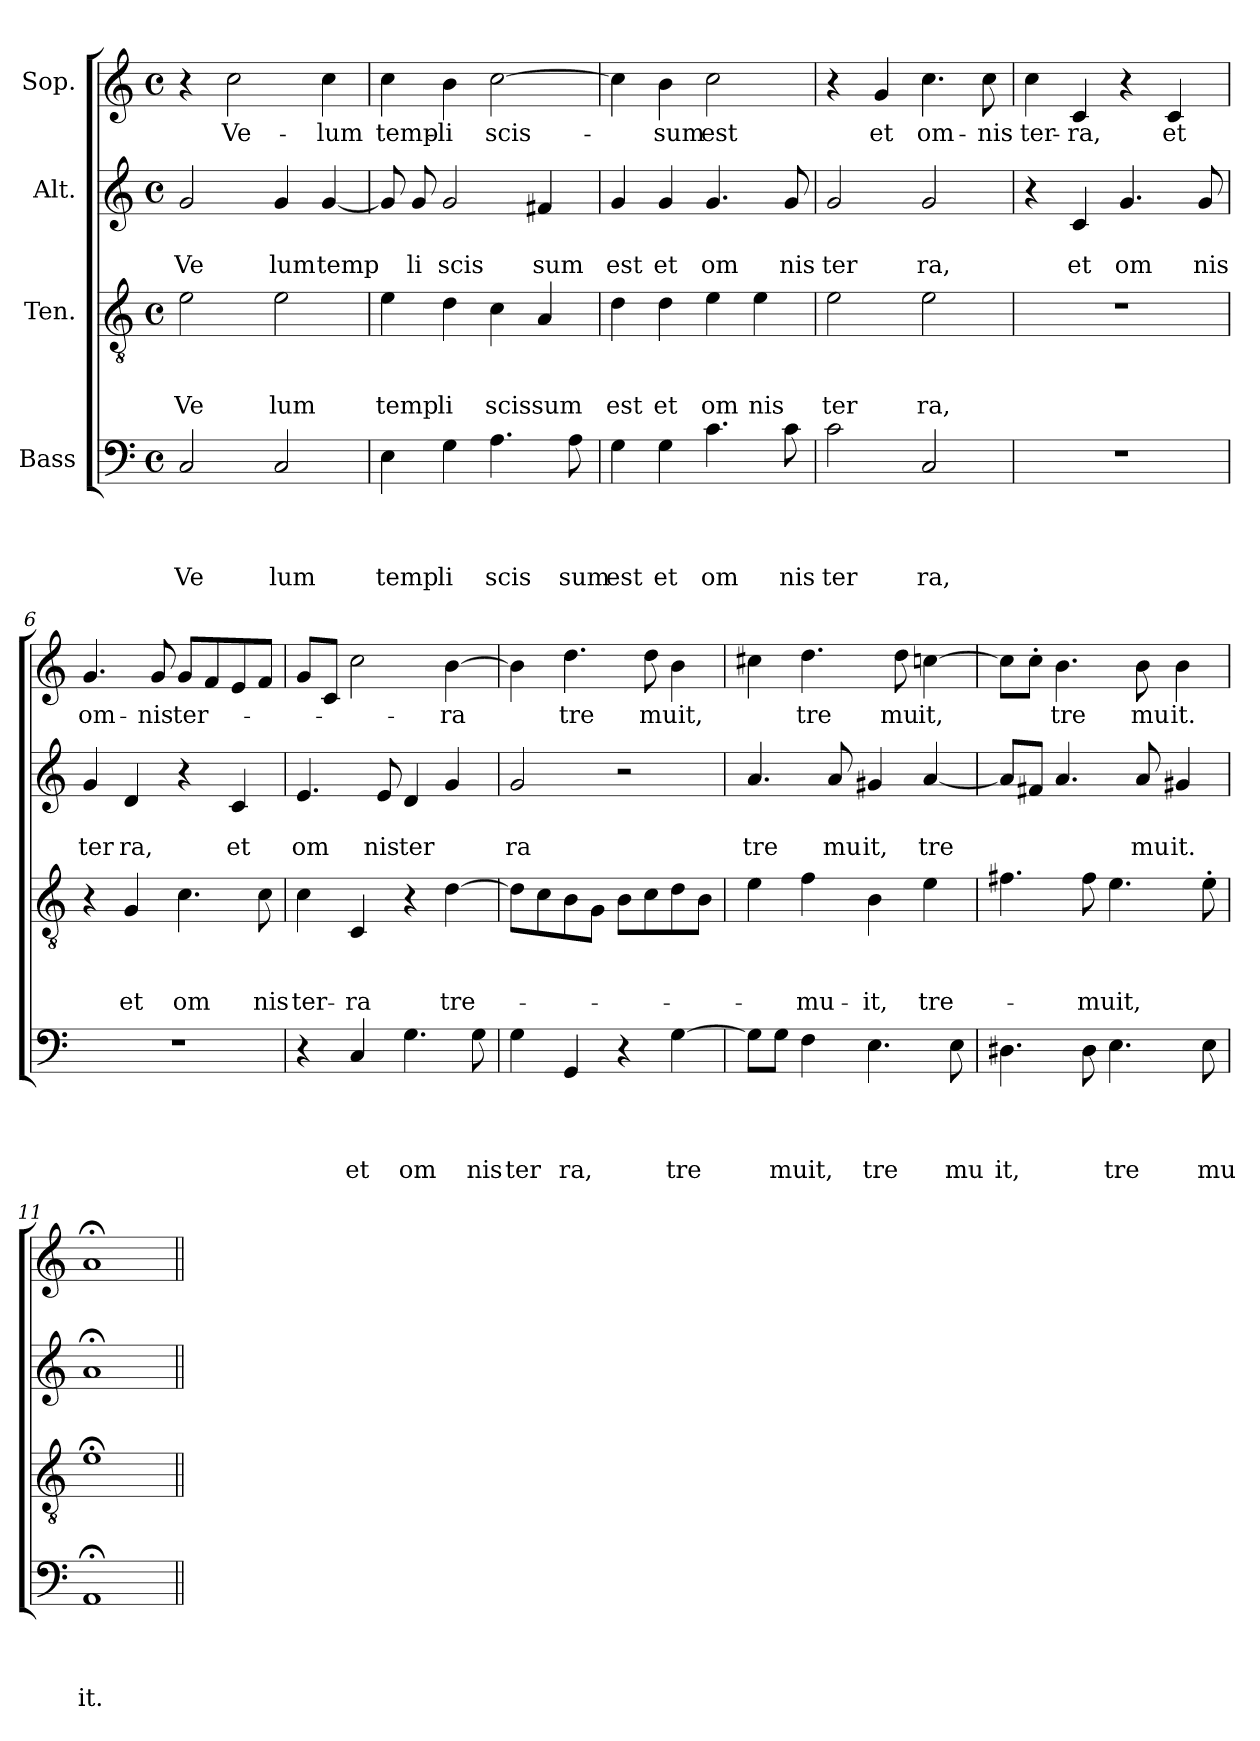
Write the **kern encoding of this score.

**kern	**text	**text	**text	**text	**kern	**text	**text	**text	**kern	**text	**text	**kern	**text
*part4	*part4	*part4	*part4	*part4	*part3	*part3	*part3	*part3	*part2	*part2	*part2	*part1	*part1
*staff4	*staff4	*staff4	*staff4	*staff4	*staff3	*staff3	*staff3	*staff3	*staff2	*staff2	*staff2	*staff1	*staff1
*I"Bass	*	*	*	*	*I"Ten.	*	*	*	*I"Alt.	*	*	*I"Sop.	*
*clefF4	*	*	*	*	*clefGv2	*	*	*	*clefG2	*	*	*clefG2	*
*k[]	*	*	*	*	*k[]	*	*	*	*k[]	*	*	*k[]	*
*C:	*	*	*	*	*C:	*	*	*	*C:	*	*	*C:	*
*M4/4	*	*	*	*	*M4/4	*	*	*	*M4/4	*	*	*M4/4	*
*met(c)	*	*	*	*	*met(c)	*	*	*	*met(c)	*	*	*met(c)	*
=1	=1	=1	=1	=1	=1	=1	=1	=1	=1	=1	=1	=1	=1
!	!	!	!	!LO:LY:b	!	!	!	!LO:LY:b	!	!	!LO:LY:b	!	!
2C/	.	.	.	Ve	2e\	.	.	Ve	2g/	.	Ve	4r	.
!	!	!	!	!	!	!	!	!	!	!	!	!	!LO:LY:b
.	.	.	.	.	.	.	.	.	.	.	.	2cc\	Ve-
!	!	!	!	!LO:LY:b	!	!	!	!LO:LY:b	!	!	!LO:LY:b	!	!
2C/	.	.	.	lum	2e\	.	.	lum	4g/	.	lum	.	.
!	!	!	!	!	!	!	!	!	!	!	!LO:LY:b	!	!LO:LY:b
.	.	.	.	.	.	.	.	.	[<4g/	.	temp	4cc\	-lum
=2	=2	=2	=2	=2	=2	=2	=2	=2	=2	=2	=2	=2	=2
!	!	!	!	!LO:LY:b	!	!	!	!LO:LY:b	!	!	!	!	!LO:LY:b
4E\	.	.	.	temp	4e\	.	.	temp	8g/]	.	.	4cc\	temp-
!	!	!	!	!	!	!	!	!	!	!	!LO:LY:b	!	!
.	.	.	.	.	.	.	.	.	8g/	.	li	.	.
!	!	!	!	!LO:LY:b	!	!	!	!LO:LY:b	!	!	!LO:LY:b	!	!LO:LY:b
4G\	.	.	.	li	4d\	.	.	li	2g/	.	scis	4b\	-li
!	!	!	!	!LO:LY:b	!	!	!	!LO:LY:b	!	!	!	!	!LO:LY:b
4.A\	.	.	.	scis	4c\	.	.	scissum	.	.	.	[>2cc\	scis-
!	!	!	!	!	!	!	!	!	!	!	!LO:LY:b	!	!
.	.	.	.	.	4A/	.	.	.	4f#X/	.	sum	.	.
!	!	!	!	!LO:LY:b	!	!	!	!	!	!	!	!	!
8A\	.	.	.	sum	.	.	.	.	.	.	.	.	.
=3	=3	=3	=3	=3	=3	=3	=3	=3	=3	=3	=3	=3	=3
!	!	!	!	!LO:LY:b	!	!	!	!LO:LY:b	!	!	!LO:LY:b	!	!
4G\	.	.	.	est	4d\	.	.	est	4g/	.	est	4cc\]	.
!	!	!	!	!LO:LY:b	!	!	!	!LO:LY:b	!	!	!LO:LY:b	!	!LO:LY:b
4G\	.	.	.	et	4d\	.	.	et	4g/	.	et	4b\	-sum
!	!	!	!	!LO:LY:b	!	!	!	!LO:LY:b	!	!	!LO:LY:b	!	!LO:LY:b
4.c\	.	.	.	om	4e\	.	.	om	4.g/	.	om	2cc\	est
!	!	!	!	!	!	!	!	!LO:LY:b	!	!	!	!	!
.	.	.	.	.	4e\	.	.	nis	.	.	.	.	.
!	!	!	!	!LO:LY:b	!	!	!	!	!	!	!LO:LY:b	!	!
8c\	.	.	.	nis	.	.	.	.	8g/	.	nis	.	.
=4	=4	=4	=4	=4	=4	=4	=4	=4	=4	=4	=4	=4	=4
!	!	!	!	!LO:LY:b	!	!	!	!LO:LY:b	!	!	!LO:LY:b	!	!
2c\	.	.	.	ter	2e\	.	.	ter	2g/	.	ter	4r	.
!	!	!	!	!	!	!	!	!	!	!	!	!	!LO:LY:b
.	.	.	.	.	.	.	.	.	.	.	.	4g/	et
!	!	!	!	!LO:LY:b	!	!	!	!LO:LY:b	!	!	!LO:LY:b	!	!LO:LY:b
2C/	.	.	.	ra,	2e\	.	.	ra,	2g/	.	ra,	4.cc\	om-
!	!	!	!	!	!	!	!	!	!	!	!	!	!LO:LY:b
.	.	.	.	.	.	.	.	.	.	.	.	8cc\	-nis
=5	=5	=5	=5	=5	=5	=5	=5	=5	=5	=5	=5	=5	=5
!	!	!	!	!	!	!	!	!	!	!	!	!	!LO:LY:b
1r	.	.	.	.	1r	.	.	.	4r	.	.	4cc\	ter-
!	!	!	!	!	!	!	!	!	!	!	!LO:LY:b	!	!LO:LY:b
.	.	.	.	.	.	.	.	.	4c/	.	et	4c/	-ra,
!	!	!	!	!	!	!	!	!	!	!	!LO:LY:b	!	!
.	.	.	.	.	.	.	.	.	4.g/	.	om	4r	.
!	!	!	!	!	!	!	!	!	!	!	!	!	!LO:LY:b
.	.	.	.	.	.	.	.	.	.	.	.	4c/	et
!	!	!	!	!	!	!	!	!	!	!	!LO:LY:b	!	!
.	.	.	.	.	.	.	.	.	8g/	.	nis	.	.
=6	=6	=6	=6	=6	=6	=6	=6	=6	=6	=6	=6	=6	=6
!	!	!	!	!	!	!	!	!	!	!	!LO:LY:b	!	!LO:LY:b
1r	.	.	.	.	4r	.	.	.	4g/	.	ter	4.g/	om-
!	!	!	!	!	!	!	!	!LO:LY:b	!	!	!LO:LY:b	!	!
.	.	.	.	.	4G/	.	.	et	4d/	.	ra,	.	.
!	!	!	!	!	!	!	!	!	!	!	!	!	!LO:LY:b
.	.	.	.	.	.	.	.	.	.	.	.	8g/	-nis
!	!	!	!	!	!	!	!	!LO:LY:b	!	!	!	!	!LO:LY:b
.	.	.	.	.	4.c\	.	.	om	4r	.	.	8g/L	ter-
.	.	.	.	.	.	.	.	.	.	.	.	8f/	.
!	!	!	!	!	!	!	!	!	!	!	!LO:LY:b	!	!
.	.	.	.	.	.	.	.	.	4c/	.	et	8e/	.
!	!	!	!	!	!	!	!	!LO:LY:b	!	!	!	!	!
.	.	.	.	.	8c\	.	.	nis	.	.	.	8f/J	.
!!LO:LB:g=z
=7	=7	=7	=7	=7	=7	=7	=7	=7	=7	=7	=7	=7	=7
!	!	!	!	!	!	!	!	!LO:LY:b	!	!	!LO:LY:b	!	!
4r	.	.	.	.	4c\	.	.	ter-	4.e/	.	om	8g/L	.
.	.	.	.	.	.	.	.	.	.	.	.	8c/J	.
!	!	!	!	!LO:LY:b	!	!	!	!LO:LY:b	!	!	!	!	!
4C/	.	.	.	et	4C/	.	.	-ra	.	.	.	2cc\	.
!	!	!	!	!	!	!	!	!	!	!	!LO:LY:b	!	!
.	.	.	.	.	.	.	.	.	8e/	.	nis	.	.
!	!	!	!	!LO:LY:b	!	!	!	!	!	!	!LO:LY:b	!	!
4.G\	.	.	.	om	4r	.	.	.	4d/	.	ter	.	.
!	!	!	!	!	!	!	!	!LO:LY:b	!	!	!	!	!LO:LY:b
.	.	.	.	.	[>4d\	.	.	tre-	4g/	.	.	[>4b\	-ra
!	!	!	!	!LO:LY:b	!	!	!	!	!	!	!	!	!
8G\	.	.	.	nis	.	.	.	.	.	.	.	.	.
=8	=8	=8	=8	=8	=8	=8	=8	=8	=8	=8	=8	=8	=8
!	!	!	!	!LO:LY:b	!	!	!	!	!	!	!LO:LY:b	!	!
4G\	.	.	.	ter	8d\L]	.	.	.	2g/	.	ra	4b\]	.
.	.	.	.	.	8c\	.	.	.	.	.	.	.	.
!	!	!	!	!LO:LY:b	!	!	!	!	!	!	!	!	!LO:LY:b
4GG/	.	.	.	ra,	8B\	.	.	.	.	.	.	4.dd\	tre
.	.	.	.	.	8G\J	.	.	.	.	.	.	.	.
4r	.	.	.	.	8B\L	.	.	.	2r	.	.	.	.
!	!	!	!	!	!	!	!	!	!	!	!	!	!LO:LY:b
.	.	.	.	.	8c\	.	.	.	.	.	.	8dd\	muit,
!	!	!	!	!LO:LY:b	!	!	!	!	!	!	!	!	!
[>4G\	.	.	.	tre	8d\	.	.	.	.	.	.	4b\	.
.	.	.	.	.	8B\J	.	.	.	.	.	.	.	.
=9	=9	=9	=9	=9	=9	=9	=9	=9	=9	=9	=9	=9	=9
!	!	!	!	!	!	!	!	!	!	!	!LO:LY:b	!	!
8G\L]	.	.	.	.	4e\	.	.	.	4.a/	.	tre	4cc#X\	.
!	!	!	!	!LO:LY:b	!	!	!	!	!	!	!	!	!
8G\J	.	.	.	muit,	.	.	.	.	.	.	.	.	.
!	!	!	!	!	!	!	!	!LO:LY:b	!	!	!	!	!LO:LY:b
4F\	.	.	.	.	4f\	.	.	-mu-	.	.	.	4.dd\	tre
!	!	!	!	!	!	!	!	!	!	!	!LO:LY:b	!	!
.	.	.	.	.	.	.	.	.	8a/	.	mu	.	.
!	!	!	!	!LO:LY:b	!	!	!	!LO:LY:b	!	!	!LO:LY:b	!	!
4.E\	.	.	.	tre	4B\	.	.	-it,	4g#X/	.	it,	.	.
!	!	!	!	!	!	!	!	!	!	!	!	!	!LO:LY:b
.	.	.	.	.	.	.	.	.	.	.	.	8dd\	mu
!	!	!	!	!	!	!	!	!LO:LY:b	!	!	!LO:LY:b	!	!LO:LY:b
.	.	.	.	.	4e\	.	.	tre-	[<4a/	.	tre	[>4ccn\	it,
!	!	!	!	!LO:LY:b	!	!	!	!	!	!	!	!	!
8E\	.	.	.	mu	.	.	.	.	.	.	.	.	.
=10	=10	=10	=10	=10	=10	=10	=10	=10	=10	=10	=10	=10	=10
!	!	!	!	!LO:LY:b	!	!	!	!	!	!	!	!	!
4.D#X\	.	.	.	it,	4.f#X\	.	.	.	8a/L]	.	.	8cc\L]	.
.	.	.	.	.	.	.	.	.	8f#X/J	.	.	8cc'>\J	.
!	!	!	!	!	!	!	!	!	!	!	!	!	!LO:LY:b
.	.	.	.	.	.	.	.	.	4.a/	.	.	4.b\	tre
!	!	!	!	!	!	!	!	!LO:LY:b	!	!	!	!	!
8D#\	.	.	.	.	8f#\	.	.	-muit,	.	.	.	.	.
!	!	!	!	!LO:LY:b	!	!	!	!	!	!	!	!	!
4.E\	.	.	.	tre	4.e\	.	.	.	.	.	.	.	.
!	!	!	!	!	!	!	!	!	!	!	!LO:LY:b	!	!LO:LY:b
.	.	.	.	.	.	.	.	.	8a/	.	mu	8b\	mu
!	!	!	!	!	!	!	!	!	!	!	!LO:LY:b	!	!LO:LY:b
.	.	.	.	.	.	.	.	.	4g#X/	.	it.	4b\	it.
!	!	!	!	!LO:LY:b	!	!	!	!	!	!	!	!	!
8E\	.	.	.	mu	8e'>\	.	.	.	.	.	.	.	.
=11	=11	=11	=11	=11	=11	=11	=11	=11	=11	=11	=11	=11	=11
!	!	!	!	!LO:LY:b	!	!	!	!	!	!	!	!	!
1AA;	.	.	.	it.	1e;<	.	.	.	1a;	.	.	1a;	.
=||	=||	=||	=||	=||	=||	=||	=||	=||	=||	=||	=||	=||	=||
*-	*-	*-	*-	*-	*-	*-	*-	*-	*-	*-	*-	*-	*-
